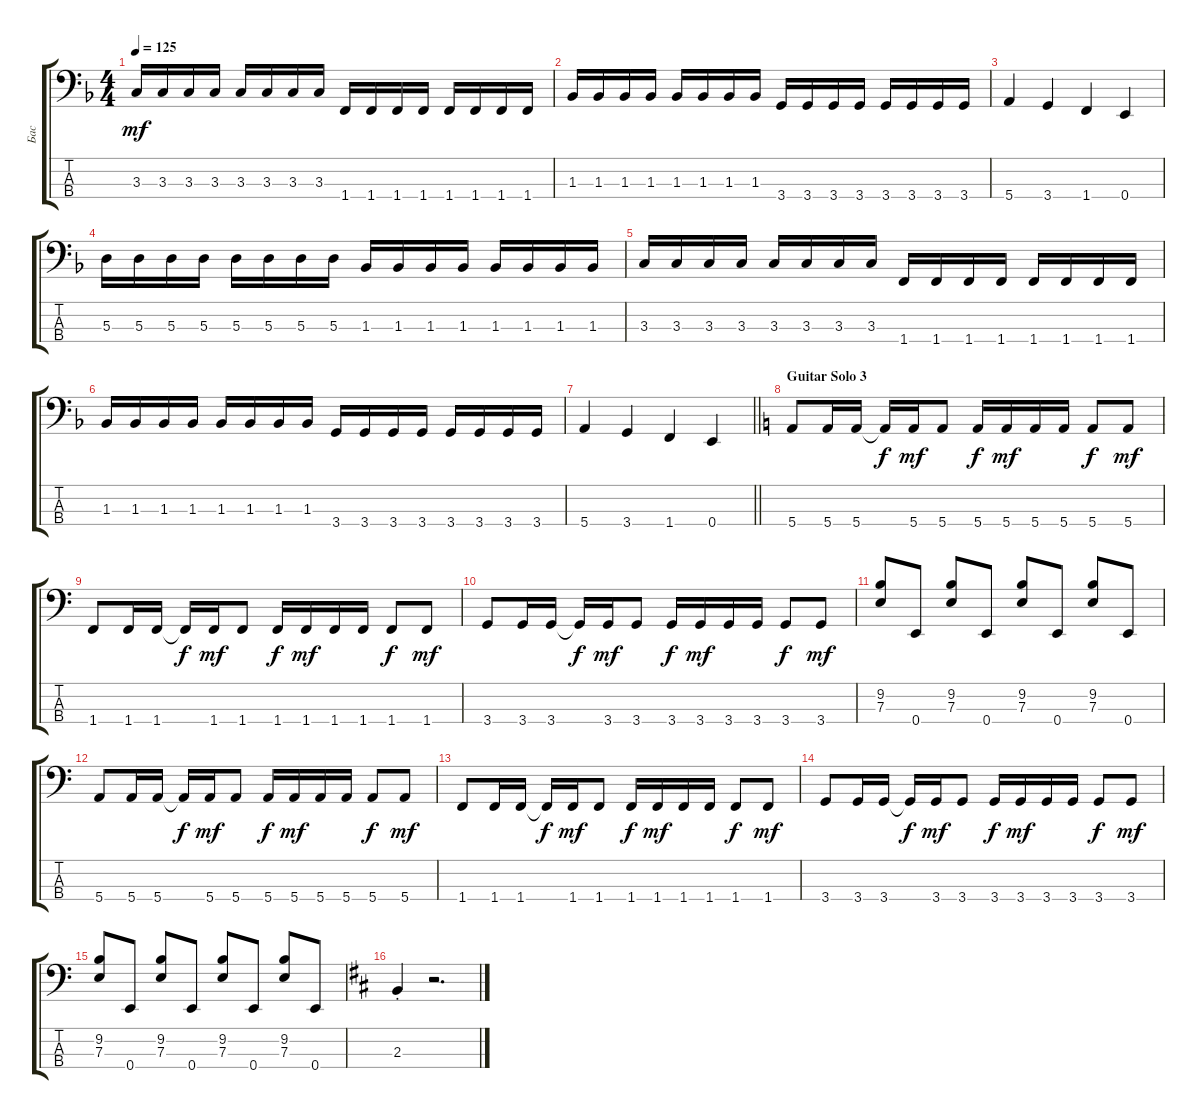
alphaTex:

\track ("Бас" "Бас") {instrument electricbassfinger}
\staff {score tabs}
\tuning (G2 D2 A1 E1) {hide}
\ts (4 4)
\tempo 125
\clef f4
\ks dminor
3.3.16{dy mf} 3.3.16 3.3.16 3.3.16 3.3.16 3.3.16 3.3.16 3.3.16 1.4.16 1.4.16 1.4.16 1.4.16 1.4.16 1.4.16 1.4.16 1.4.16 |
1.3.16 1.3.16 1.3.16 1.3.16 1.3.16 1.3.16 1.3.16 1.3.16 3.4.16 3.4.16 3.4.16 3.4.16 3.4.16 3.4.16 3.4.16 3.4.16 |
5.4.4 3.4.4 1.4.4 0.4.4 |
5.3.16 5.3.16 5.3.16 5.3.16 5.3.16 5.3.16 5.3.16 5.3.16 1.3.16 1.3.16 1.3.16 1.3.16 1.3.16 1.3.16 1.3.16 1.3.16 |
3.3.16 3.3.16 3.3.16 3.3.16 3.3.16 3.3.16 3.3.16 3.3.16 1.4.16 1.4.16 1.4.16 1.4.16 1.4.16 1.4.16 1.4.16 1.4.16 |
1.3.16 1.3.16 1.3.16 1.3.16 1.3.16 1.3.16 1.3.16 1.3.16 3.4.16 3.4.16 3.4.16 3.4.16 3.4.16 3.4.16 3.4.16 3.4.16 |
\barLineRight lightlight
5.4.4 3.4.4 1.4.4 0.4.4 |
\section ("" "Guitar Solo 3")
\ks aminor
5.4.8 5.4.16 5.4.16 5.4{t}.16{dy f} 5.4.16{dy mf} 5.4.8 5.4.16{dy f} 5.4.16{dy mf} 5.4.16 5.4.16 5.4.8{dy f} 5.4.8{dy mf} |
1.4.8 1.4.16 1.4.16 1.4{t}.16{dy f} 1.4.16{dy mf} 1.4.8 1.4.16{dy f} 1.4.16{dy mf} 1.4.16 1.4.16 1.4.8{dy f} 1.4.8{dy mf} |
3.4.8 3.4.16 3.4.16 3.4{t}.16{dy f} 3.4.16{dy mf} 3.4.8 3.4.16{dy f} 3.4.16{dy mf} 3.4.16 3.4.16 3.4.8{dy f} 3.4.8{dy mf} |
(9.2 7.3).8 0.4.8 (9.2 7.3).8 0.4.8 (9.2 7.3).8 0.4.8 (9.2 7.3).8 0.4.8 |
5.4.8 5.4.16 5.4.16 5.4{t}.16{dy f} 5.4.16{dy mf} 5.4.8 5.4.16{dy f} 5.4.16{dy mf} 5.4.16 5.4.16 5.4.8{dy f} 5.4.8{dy mf} |
1.4.8 1.4.16 1.4.16 1.4{t}.16{dy f} 1.4.16{dy mf} 1.4.8 1.4.16{dy f} 1.4.16{dy mf} 1.4.16 1.4.16 1.4.8{dy f} 1.4.8{dy mf} |
3.4.8 3.4.16 3.4.16 3.4{t}.16{dy f} 3.4.16{dy mf} 3.4.8 3.4.16{dy f} 3.4.16{dy mf} 3.4.16 3.4.16 3.4.8{dy f} 3.4.8{dy mf} |
(9.2 7.3).8 0.4.8 (9.2 7.3).8 0.4.8 (9.2 7.3).8 0.4.8 (9.2 7.3).8 0.4.8 |
\ks bminor
2.3{st}.4 r.2{d}
